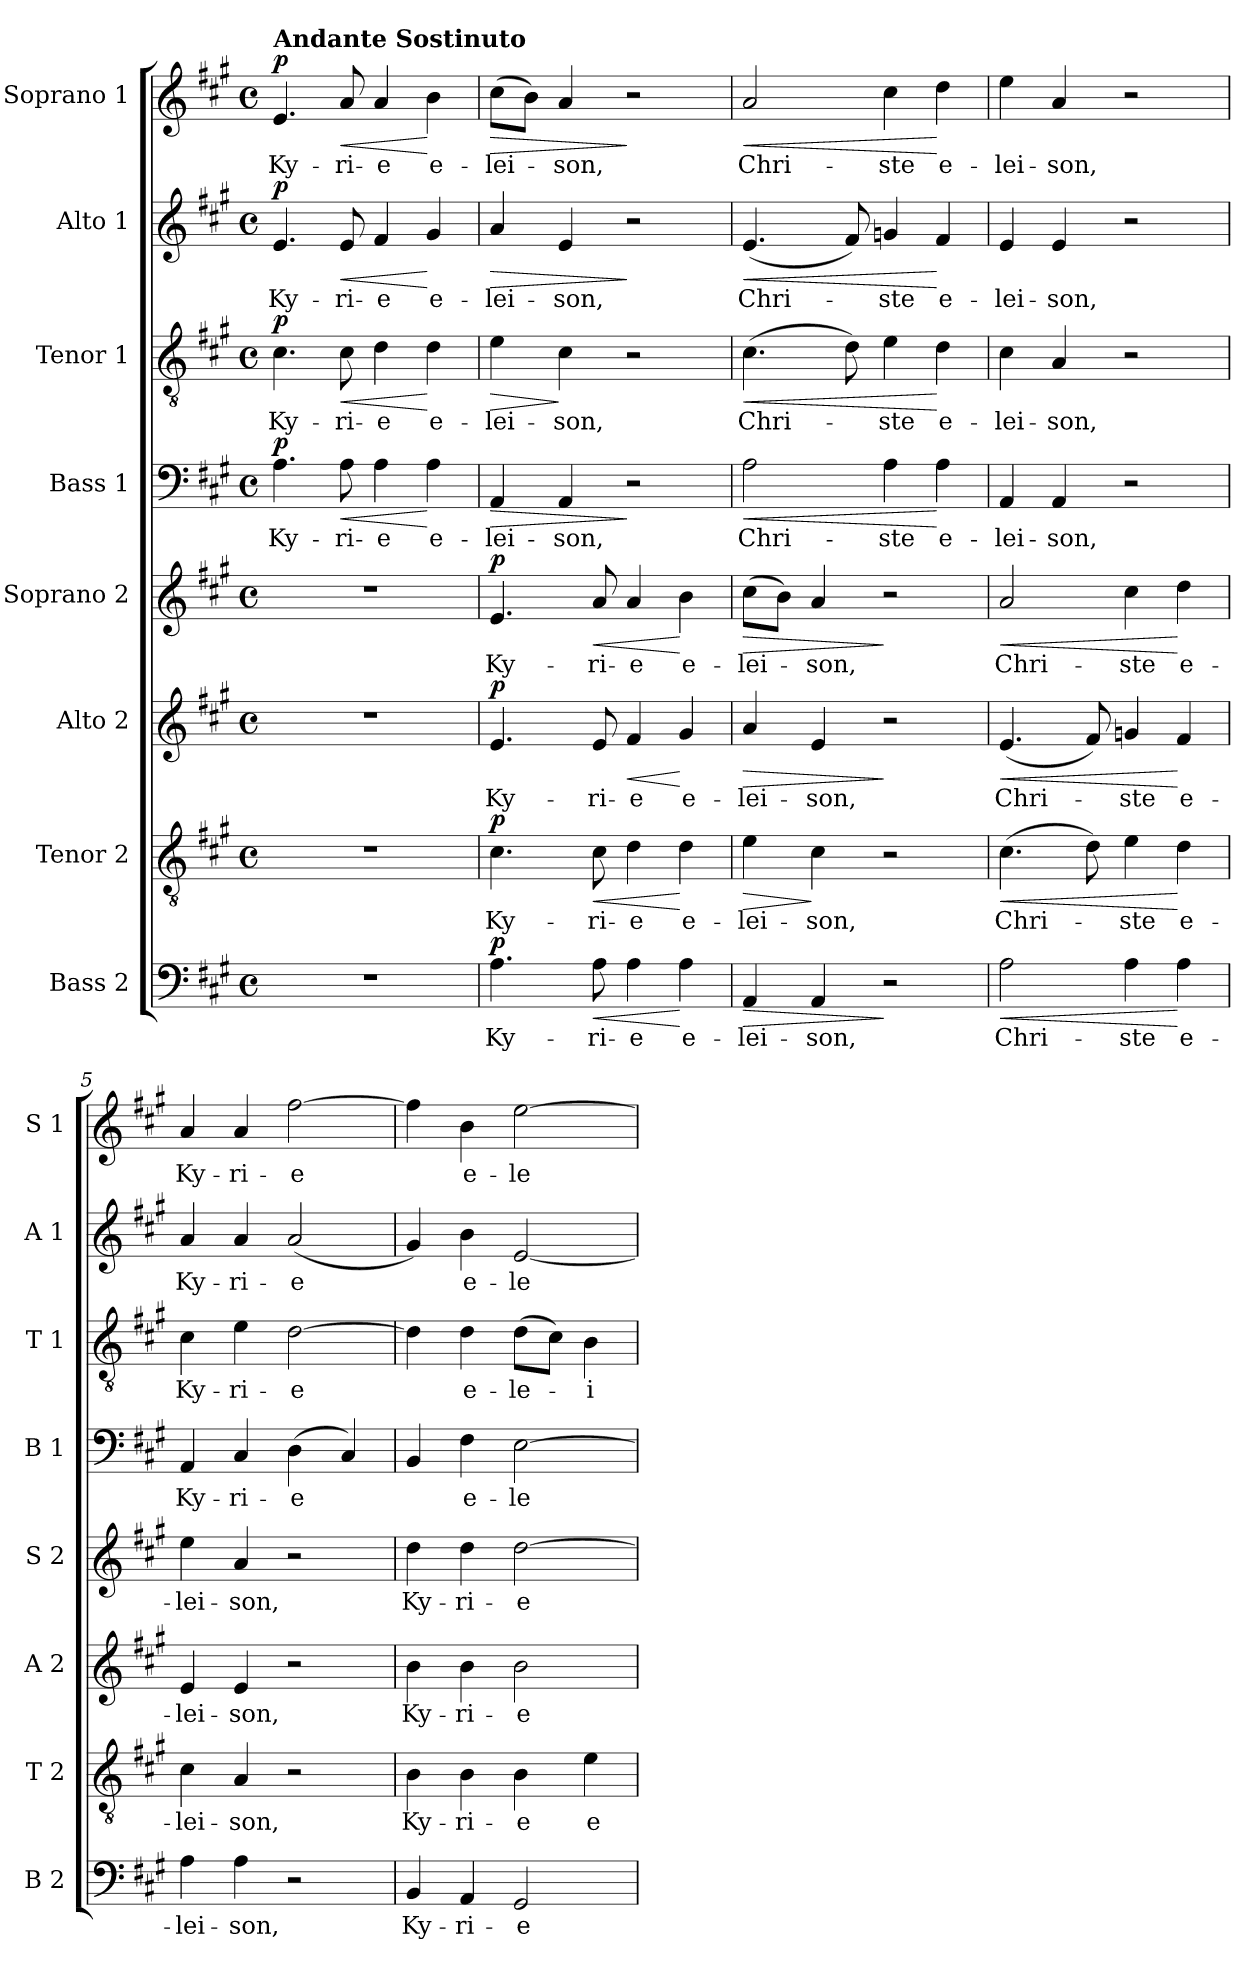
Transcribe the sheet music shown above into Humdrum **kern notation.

**kern	**text	**dynam	**kern	**text	**dynam	**kern	**text	**dynam	**kern	**text	**dynam	**kern	**text	**dynam	**kern	**text	**dynam	**kern	**text	**dynam	**kern	**text	**dynam
*part8	*part8	*part8	*part7	*part7	*part7	*part6	*part6	*part6	*part5	*part5	*part5	*part4	*part4	*part4	*part3	*part3	*part3	*part2	*part2	*part2	*part1	*part1	*part1
*staff8	*staff8	*staff8	*staff7	*staff7	*staff7	*staff6	*staff6	*staff6	*staff5	*staff5	*staff5	*staff4	*staff4	*staff4	*staff3	*staff3	*staff3	*staff2	*staff2	*staff2	*staff1	*staff1	*staff1
*I"Bass 2	*	*	*I"Tenor 2	*	*	*I"Alto 2	*	*	*I"Soprano 2	*	*	*I"Bass 1	*	*	*I"Tenor 1	*	*	*I"Alto 1	*	*	*I"Soprano 1	*	*
*I'B 2	*	*	*I'T 2	*	*	*I'A 2	*	*	*I'S 2	*	*	*I'B 1	*	*	*I'T 1	*	*	*I'A 1	*	*	*I'S 1	*	*
*clefF4	*	*	*clefGv2	*	*	*clefG2	*	*	*clefG2	*	*	*clefF4	*	*	*clefGv2	*	*	*clefG2	*	*	*clefG2	*	*
*k[f#c#g#]	*	*	*k[f#c#g#]	*	*	*k[f#c#g#]	*	*	*k[f#c#g#]	*	*	*k[f#c#g#]	*	*	*k[f#c#g#]	*	*	*k[f#c#g#]	*	*	*k[f#c#g#]	*	*
*A:	*	*	*A:	*	*	*A:	*	*	*A:	*	*	*A:	*	*	*A:	*	*	*A:	*	*	*A:	*	*
*M4/4	*	*	*M4/4	*	*	*M4/4	*	*	*M4/4	*	*	*M4/4	*	*	*M4/4	*	*	*M4/4	*	*	*M4/4	*	*
*met(c)	*	*	*met(c)	*	*	*met(c)	*	*	*met(c)	*	*	*met(c)	*	*	*met(c)	*	*	*met(c)	*	*	*met(c)	*	*
=1	=1	=1	=1	=1	=1	=1	=1	=1	=1	=1	=1	=1	=1	=1	=1	=1	=1	=1	=1	=1	=1	=1	=1
!	!	!	!	!	!	!	!	!	!	!	!	!	!	!	!	!	!	!	!	!	!LO:TX:a:B:t=Andante Sostinuto	!	!
!	!	!	!	!	!	!	!	!	!	!	!	!	!	!LO:DY:b	!	!	!LO:DY:b	!	!	!LO:DY:b	!	!	!LO:DY:b
1r	.	.	1r	.	.	1r	.	.	1r	.	.	4.A\	Ky-	p	4.c#\	Ky-	p	4.e/	Ky-	p	4.e/	Ky-	p
!	!	!	!	!	!	!	!	!	!	!	!	!	!	!LO:HP:b	!	!	!LO:HP:b	!	!	!LO:HP:b	!	!	!LO:HP:b
.	.	.	.	.	.	.	.	.	.	.	.	8A\	-ri-	<	8c#\	-ri-	<	8e/	-ri-	<	8a/	-ri-	<
.	.	.	.	.	.	.	.	.	.	.	.	4A\	-e	.	4d\	-e	.	4f#/	-e	.	4a/	-e	.
.	.	.	.	.	.	.	.	.	.	.	.	4A\	e-	[	4d\	e-	[	4g#/	e-	[	4b\	e-	[
=2	=2	=2	=2	=2	=2	=2	=2	=2	=2	=2	=2	=2	=2	=2	=2	=2	=2	=2	=2	=2	=2	=2	=2
!	!	!LO:DY:b	!	!	!LO:DY:b	!	!	!LO:DY:b	!	!	!LO:DY:b	!	!	!LO:HP:b	!	!	!LO:HP:b	!	!	!LO:HP:b	!	!	!LO:HP:b
4.A\	Ky-	p	4.c#\	Ky-	p	4.e/	Ky-	p	4.e/	Ky-	p	4AA/	-lei-	>	4e\	-lei-	>	4a/	-lei-	>	(8cc#\L	-lei-	>
.	.	.	.	.	.	.	.	.	.	.	.	.	.	.	.	.	.	.	.	.	8b\J)	.	.
.	.	.	.	.	.	.	.	.	.	.	.	4AA/	-son,	.	4c#\	-son,	]	4e/	-son,	.	4a/	-son,	.
!	!	!LO:HP:b	!	!	!LO:HP:b	!	!	!	!	!	!LO:HP:b	!	!	!	!	!	!	!	!	!	!	!	!
8A\	-ri-	<	8c#\	-ri-	<	8e/	-ri-	.	8a/	-ri-	<	.	.	.	.	.	.	.	.	.	.	.	.
!	!	!	!	!	!	!	!	!LO:HP:b	!	!	!	!	!	!	!	!	!	!	!	!	!	!	!
4A\	-e	.	4d\	-e	.	4f#/	-e	<	4a/	-e	.	2r	.	]	2r	.	.	2r	.	]	2r	.	]
4A\	e-	[	4d\	e-	[	4g#/	e-	[	4b\	e-	[	.	.	.	.	.	.	.	.	.	.	.	.
=3	=3	=3	=3	=3	=3	=3	=3	=3	=3	=3	=3	=3	=3	=3	=3	=3	=3	=3	=3	=3	=3	=3	=3
!	!	!LO:HP:b	!	!	!LO:HP:b	!	!	!LO:HP:b	!	!	!LO:HP:b	!	!	!LO:HP:b	!	!	!LO:HP:b	!	!	!LO:HP:b	!	!	!LO:HP:b
4AA/	-lei-	>	4e\	-lei-	>	4a/	-lei-	>	(8cc#\L	-lei-	>	2A\	Chri-	<	(4.c#\	Chri-	<	(4.e/	Chri-	<	2a/	Chri-	<
.	.	.	.	.	.	.	.	.	8b\J)	.	.	.	.	.	.	.	.	.	.	.	.	.	.
4AA/	-son,	.	4c#\	-son,	]	4e/	-son,	.	4a/	-son,	.	.	.	.	.	.	.	.	.	.	.	.	.
.	.	.	.	.	.	.	.	.	.	.	.	.	.	.	8d\)	.	.	8f#/)	.	.	.	.	.
2r	.	]	2r	.	.	2r	.	]	2r	.	]	4A\	-ste	.	4e\	-ste	.	4gn/	-ste	.	4cc#\	-ste	.
.	.	.	.	.	.	.	.	.	.	.	.	4A\	e-	[	4d\	e-	[	4f#/	e-	[	4dd\	e-	[
=4	=4	=4	=4	=4	=4	=4	=4	=4	=4	=4	=4	=4	=4	=4	=4	=4	=4	=4	=4	=4	=4	=4	=4
!	!	!LO:HP:b	!	!	!LO:HP:b	!	!	!LO:HP:b	!	!	!LO:HP:b	!	!	!	!	!	!	!	!	!	!	!	!
2A\	Chri-	<	(4.c#\	Chri-	<	(4.e/	Chri-	<	2a/	Chri-	<	4AA/	-lei-	.	4c#\	-lei-	.	4e/	-lei-	.	4ee\	-lei-	.
.	.	.	.	.	.	.	.	.	.	.	.	4AA/	-son,	.	4A/	-son,	.	4e/	-son,	.	4a/	-son,	.
.	.	.	8d\)	.	.	8f#/)	.	.	.	.	.	.	.	.	.	.	.	.	.	.	.	.	.
4A\	-ste	.	4e\	-ste	.	4gn/	-ste	.	4cc#\	-ste	.	2r	.	.	2r	.	.	2r	.	.	2r	.	.
4A\	e-	[	4d\	e-	[	4f#/	e-	[	4dd\	e-	[	.	.	.	.	.	.	.	.	.	.	.	.
=5	=5	=5	=5	=5	=5	=5	=5	=5	=5	=5	=5	=5	=5	=5	=5	=5	=5	=5	=5	=5	=5	=5	=5
4A\	-lei-	.	4c#\	-lei-	.	4e/	-lei-	.	4ee\	-lei-	.	4AA/	Ky-	.	4c#\	Ky-	.	4a/	Ky-	.	4a/	Ky-	.
4A\	-son,	.	4A/	-son,	.	4e/	-son,	.	4a/	-son,	.	4C#/	-ri-	.	4e\	-ri-	.	4a/	-ri-	.	4a/	-ri-	.
2r	.	.	2r	.	.	2r	.	.	2r	.	.	(4D\	-e	.	[2d\	-e	.	(2a/	-e	.	[2ff#\	-e	.
.	.	.	.	.	.	.	.	.	.	.	.	4C#/)	.	.	.	.	.	.	.	.	.	.	.
=6	=6	=6	=6	=6	=6	=6	=6	=6	=6	=6	=6	=6	=6	=6	=6	=6	=6	=6	=6	=6	=6	=6	=6
4BB/	Ky-	.	4B\	Ky-	.	4b\	Ky-	.	4dd\	Ky-	.	4BB/	.	.	4d\]	.	.	4g#/)	.	.	4ff#\]	.	.
4AA/	-ri-	.	4B\	-ri-	.	4b\	-ri-	.	4dd\	-ri-	.	4F#\	e-	.	4d\	e-	.	4b\	e-	.	4b\	e-	.
2GG#/	-e	.	4B\	-e	.	2b\	-e	.	[2dd\	-e	.	[2E\	-le-	.	(8d\L	-le-	.	[2e/	-le-	.	[2ee\	-le-	.
.	.	.	.	.	.	.	.	.	.	.	.	.	.	.	8c#\J)	.	.	.	.	.	.	.	.
.	.	.	4e\	e-	.	.	.	.	.	.	.	.	.	.	4B\	-i-	.	.	.	.	.	.	.
=	=	=	=	=	=	=	=	=	=	=	=	=	=	=	=	=	=	=	=	=	=	=	=
*-	*-	*-	*-	*-	*-	*-	*-	*-	*-	*-	*-	*-	*-	*-	*-	*-	*-	*-	*-	*-	*-	*-	*-
